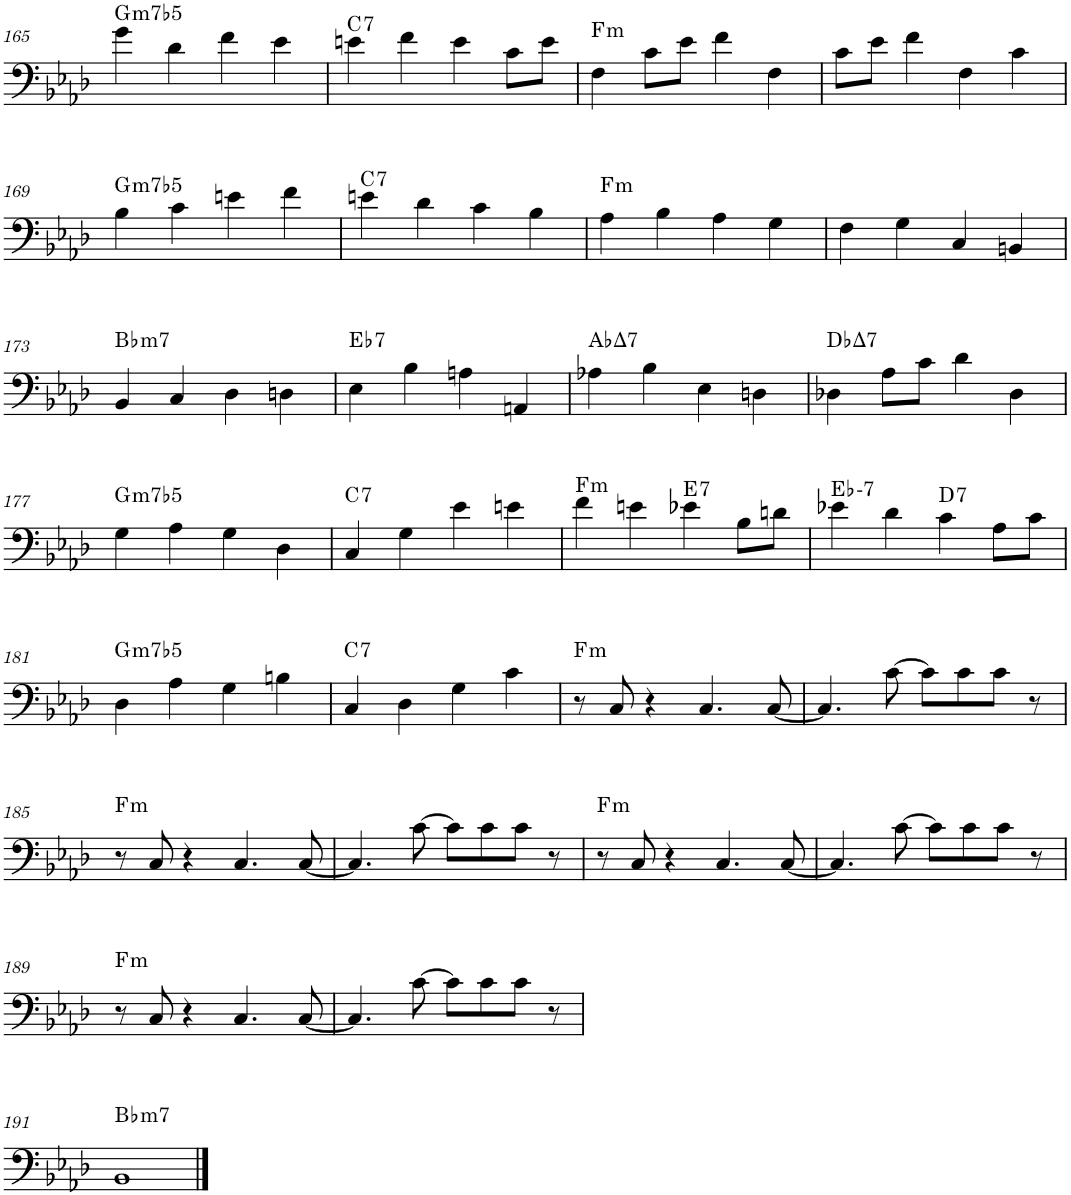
**kern	**harte
*part1	*part1
*staff1	*
*I"Bass Guitar	*
*I'B. Guit.	*
!!LO:PB:g=z
*clefF4	*
*Trd7c12	*
*k[b-e-a-d-]	*
*M4/4	*
=165	=165
!	!LO:H:kt=m7b5
4g\	G:hdim7
4d-\	.
4f\	.
4e-\	.
=166	=166
!	!LO:H:kt=7
4en\	C:7
4f\	.
4e\	.
8c\L	.
8e\J	.
=167	=167
!	!LO:H:kt=m
4F\	F:min
8c\L	.
8e-\J	.
4f\	.
4F\	.
=168	=168
8c\L	.
8e-\J	.
4f\	.
4F\	.
4c\	.
!!LO:LB:g=z
=169	=169
!	!LO:H:kt=m7b5
4B-\	G:hdim7
4c\	.
4en\	.
4f\	.
=170	=170
!	!LO:H:kt=7
4en\	C:7
4d-\	.
4c\	.
4B-\	.
=171	=171
!	!LO:H:kt=m
4A-\	F:min
4B-\	.
4A-\	.
4G\	.
=172	=172
4F\	.
4G\	.
4C/	.
4BBn/	.
!!LO:LB:g=z
=173	=173
!	!LO:H:kt=m7
4BB-/	Bb:min7
4C/	.
4D-\	.
4Dn\	.
=174	=174
!	!LO:H:kt=7
4E-\	Eb:7
4B-\	.
4An\	.
4AAn/	.
=175	=175
!	!LO:H:kt=7
4A-X\	Ab:maj7
4B-\	.
4E-\	.
4Dn\	.
=176	=176
!	!LO:H:kt=7
4D-X\	Db:maj7
8A-\L	.
8c\J	.
4d-\	.
4D-\	.
!!LO:LB:g=z
=177	=177
!	!LO:H:kt=m7b5
4G\	G:hdim7
4A-\	.
4G\	.
4D-\	.
=178	=178
!	!LO:H:kt=7
4C/	C:7
4G\	.
4e-\	.
4en\	.
=179	=179
!	!LO:H:kt=m
4f\	F:min
4en\	.
!	!LO:H:kt=7
4e-X\	E:7
8B-\L	.
8dn\J	.
=180	=180
!	!LO:H:kt=7
4e-X\	Eb:min7
4d-\	.
!	!LO:H:kt=7
4c\	D:7
8A-\L	.
8c\J	.
!!LO:LB:g=z
=181	=181
!	!LO:H:kt=m7b5
4D-\	G:hdim7
4A-\	.
4G\	.
4Bn\	.
=182	=182
!	!LO:H:kt=7
4C/	C:7
4D-\	.
4G\	.
4c\	.
=183	=183
!	!LO:H:kt=m
8r	F:min
8C/	.
4r	.
4.C/	.
[8C/	.
=184	=184
4.C/]	.
[8c\	.
8c\L]	.
8c\	.
8c\J	.
8r	.
!!LO:LB:g=z
=185	=185
!	!LO:H:kt=m
8r	F:min
8C/	.
4r	.
4.C/	.
[8C/	.
=186	=186
4.C/]	.
[8c\	.
8c\L]	.
8c\	.
8c\J	.
8r	.
=187	=187
!	!LO:H:kt=m
8r	F:min
8C/	.
4r	.
4.C/	.
[8C/	.
=188	=188
4.C/]	.
[8c\	.
8c\L]	.
8c\	.
8c\J	.
8r	.
!!LO:LB:g=z
=189	=189
!	!LO:H:kt=m
8r	F:min
8C/	.
4r	.
4.C/	.
[8C/	.
=190	=190
4.C/]	.
[8c\	.
8c\L]	.
8c\	.
8c\J	.
8r	.
!!LO:LB:g=z
=191	=191
!	!LO:H:kt=m7
1BB-	Bb:min7
==	==
*-	*-
